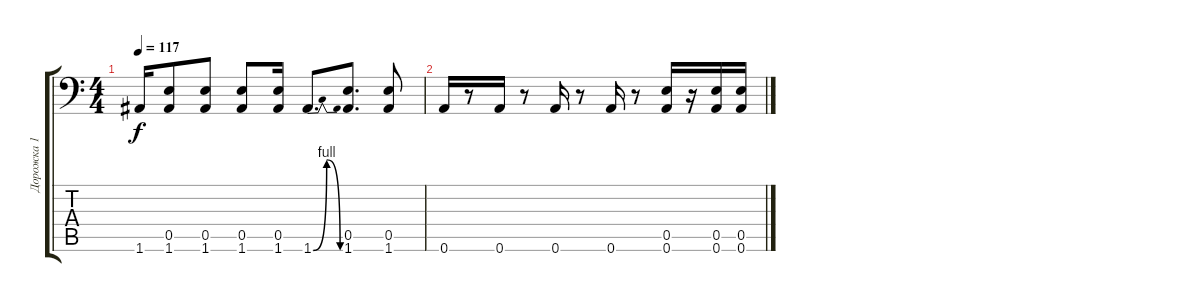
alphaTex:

\track ("Дорожка 1" "Дорожка 1") {instrument distortionguitar}
\staff {score tabs}
\tuning (B3 Gb3 D3 A2 E2 A1) {hide}
\ts (4 4)
\tempo 117
\clef f4
\ks c
1.6.16{dy f} (0.5 1.6).8 (0.5 1.6).8 (0.5 1.6).8 (0.5 1.6).16 1.6{be (bendrelease 0 0 30 4 30 4 60 0)}.8{d} (0.5 1.6).8{d} (0.5 1.6).8 |
0.6.16 r.8 0.6.16 r.8 0.6.16 r.8 0.6.16 r.8 (0.5 0.6).16 r.16 (0.5 0.6).16 (0.5 0.6).16
